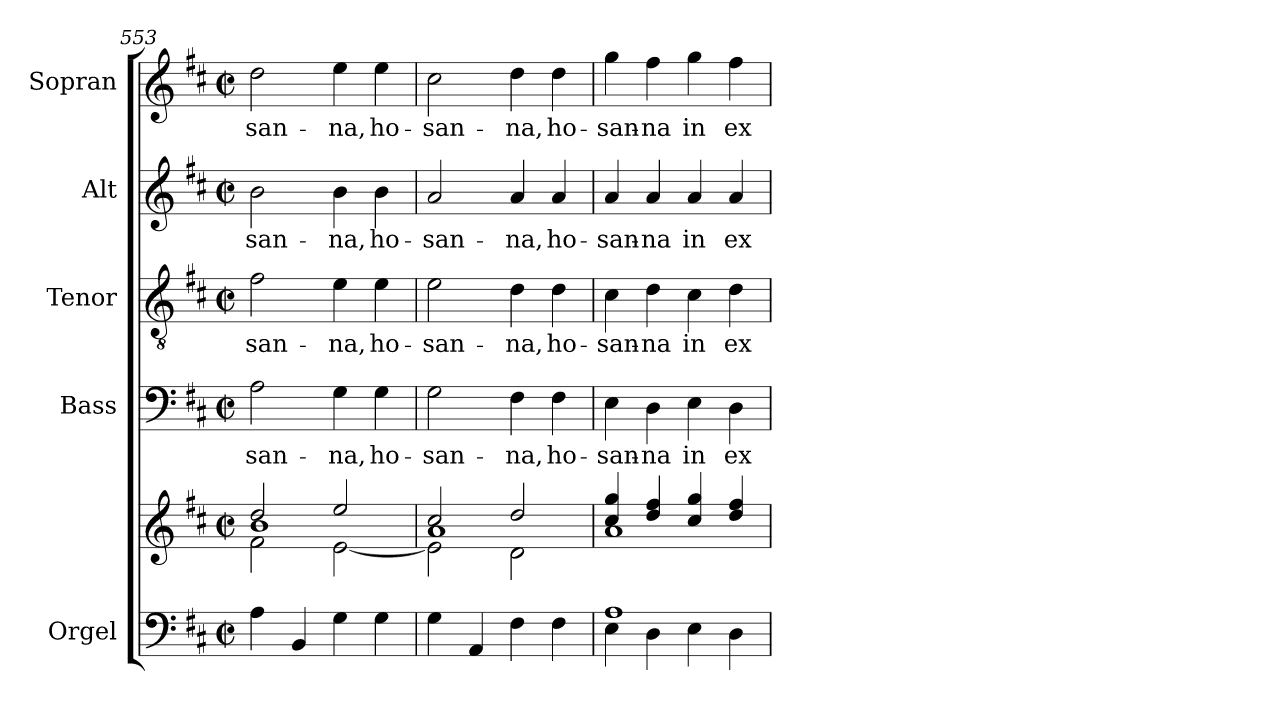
**kern	**kern	**kern	**text	**kern	**text	**kern	**text	**kern	**text
*part5	*part5	*part4	*part4	*part3	*part3	*part2	*part2	*part1	*part1
*staff6	*staff5	*staff4	*staff4	*staff3	*staff3	*staff2	*staff2	*staff1	*staff1
*I"Orgel	*	*I"Bass	*	*I"Tenor	*	*I"Alt	*	*I"Sopran	*
*I'Org.	*	*I'B	*	*I'T	*	*I'A	*	*I'S	*
*clefF4	*clefG2	*clefF4	*	*clefGv2	*	*clefG2	*	*clefG2	*
*k[f#c#]	*k[f#c#]	*k[f#c#]	*	*k[f#c#]	*	*k[f#c#]	*	*k[f#c#]	*
*D:	*D:	*D:	*	*D:	*	*D:	*	*D:	*
*M2/2	*M2/2	*M2/2	*	*M2/2	*	*M2/2	*	*M2/2	*
*met(c|)	*met(c|)	*met(c|)	*	*met(c|)	*	*met(c|)	*	*met(c|)	*
=553	=553	=553	=553	=553	=553	=553	=553	=553	=553
*	*^	*	*	*	*	*	*	*	*
*	*	*^	*	*	*	*	*	*	*	*
!	!	!	!	!	!LO:LY:b	!	!LO:LY:b	!	!LO:LY:b	!	!LO:LY:b
4A\	2dd/	2f#\	1b	2A\	-san-	2f#\	-san-	2b\	-san-	2dd\	-san-
4BB/	.	.	.	.	.	.	.	.	.	.	.
!	!	!	!	!	!LO:LY:b	!	!LO:LY:b	!	!LO:LY:b	!	!LO:LY:b
4G\	2ee/	[<2e\	.	4G\	-na,	4e\	-na,	4b\	-na,	4ee\	-na,
!	!	!	!	!	!LO:LY:b	!	!LO:LY:b	!	!LO:LY:b	!	!LO:LY:b
4G\	.	.	.	4G\	ho-	4e\	ho-	4b\	ho-	4ee\	ho-
=554	=554	=554	=554	=554	=554	=554	=554	=554	=554	=554	=554
!	!	!	!	!	!LO:LY:b	!	!LO:LY:b	!	!LO:LY:b	!	!LO:LY:b
4G\	2cc#/	2e\]	1a	2G\	-san-	2e\	-san-	2a/	-san-	2cc#\	-san-
4AA/	.	.	.	.	.	.	.	.	.	.	.
!	!	!	!	!	!LO:LY:b	!	!LO:LY:b	!	!LO:LY:b	!	!LO:LY:b
4F#\	2dd/	2d\	.	4F#\	-na,	4d\	-na,	4a/	-na,	4dd\	-na,
!	!	!	!	!	!LO:LY:b	!	!LO:LY:b	!	!LO:LY:b	!	!LO:LY:b
4F#\	.	.	.	4F#\	ho-	4d\	ho-	4a/	ho-	4dd\	ho-
*	*	*v	*v	*	*	*	*	*	*	*	*
=555	=555	=555	=555	=555	=555	=555	=555	=555	=555	=555
*^	*	*	*	*	*	*	*	*	*	*
!	!	!	!	!	!LO:LY:b	!	!LO:LY:b	!	!LO:LY:b	!	!LO:LY:b
1A	4E\	4cc#/ 4gg/	1a	4E\	-san-	4c#\	-san-	4a/	-san-	4gg\	-san-
!	!	!	!	!	!LO:LY:b	!	!LO:LY:b	!	!LO:LY:b	!	!LO:LY:b
.	4D\	4dd/ 4ff#/	.	4D\	-na	4d\	-na	4a/	-na	4ff#\	-na
!	!	!	!	!	!LO:LY:b	!	!LO:LY:b	!	!LO:LY:b	!	!LO:LY:b
.	4E\	4cc#/ 4gg/	.	4E\	in	4c#\	in	4a/	in	4gg\	in
!	!	!	!	!	!LO:LY:b	!	!LO:LY:b	!	!LO:LY:b	!	!LO:LY:b
.	4D\	4dd/ 4ff#/	.	4D\	ex-	4d\	ex-	4a/	ex-	4ff#\	ex-
*v	*v	*	*	*	*	*	*	*	*	*	*
*	*v	*v	*	*	*	*	*	*	*	*
=	=	=	=	=	=	=	=	=	=
*-	*-	*-	*-	*-	*-	*-	*-	*-	*-
